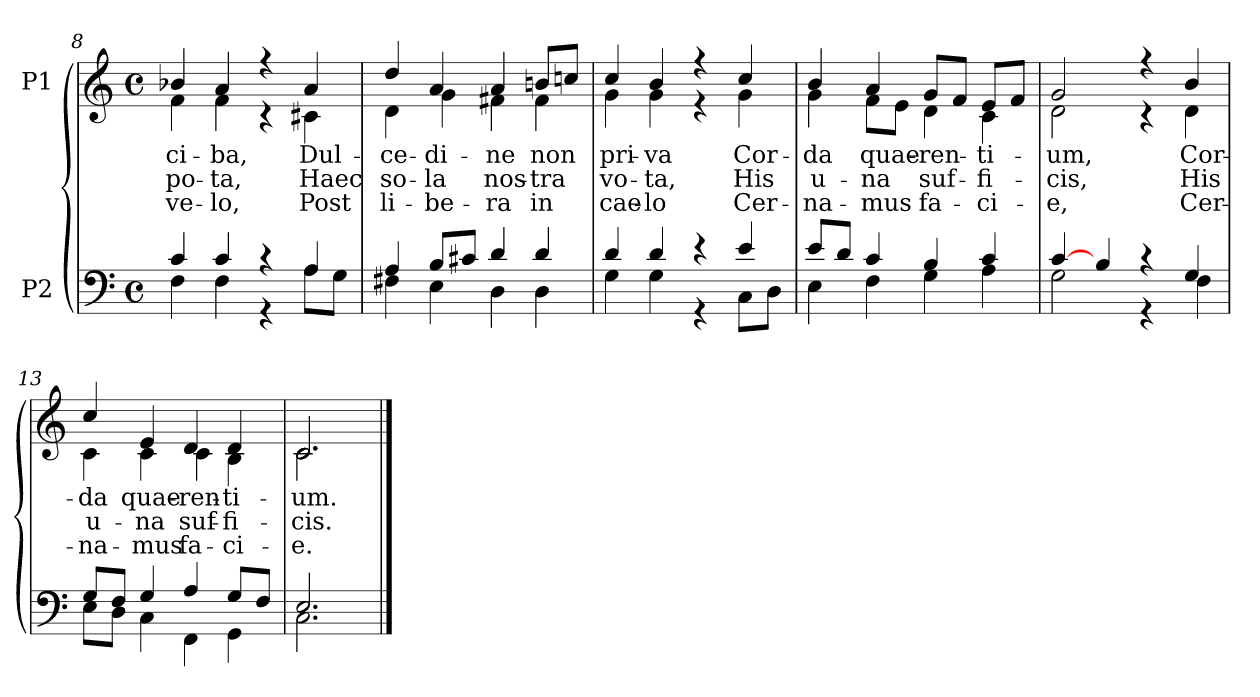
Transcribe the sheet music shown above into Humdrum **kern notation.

**kern	**kern	**text	**text	**text
*part2	*part1	*part1	*part1	*part1
*staff2	*staff1	*staff1	*staff1	*staff1
*I"P2	*I"P1	*	*	*
!!LO:LB:g=z
*clefF4	*clefG2	*	*	*
*k[]	*k[]	*	*	*
*C:	*C:	*	*	*
*M4/4	*M4/4	*	*	*
*met(c)	*met(c)	*	*	*
=8	=8	=8	=8	=8
*^	*	*	*	*
!	!	!	!LO:LY:b:color=#000000	!LO:LY:b:color=#000000	!LO:LY:b:color=#000000
*	*	*^	*	*	*
4ci/	4Fi\	4b-Xi/	4fi\	ci-	po-	ve-
!	!	!	!	!LO:LY:b:color=#000000	!LO:LY:b:color=#000000	!LO:LY:b:color=#000000
4ci/	4Fi\	4ai/	4fi\	-ba,	-ta,	-lo,
4r	4r	4r	4r	.	.	.
!	!	!	!	!LO:LY:b:color=#000000	!LO:LY:b:color=#000000	!LO:LY:b:color=#000000
4Ai/	8Ai\L	4ai/	4c#Xi\	Dul-	Haec	Post
.	8Gi\J	.	.	.	.	.
=9	=9	=9	=9	=9	=9	=9
!	!	!	!	!LO:LY:b:color=#000000	!LO:LY:b:color=#000000	!LO:LY:b:color=#000000
4Ai/	4F#Xi\	4ddi/	4di\	-ce-	so-	li-
!	!	!	!	!LO:LY:b:color=#000000	!LO:LY:b:color=#000000	!LO:LY:b:color=#000000
8Bi/L	4Ei\	4ai/	4gi\	-di-	-la	-be-
8c#Xi/J	.	.	.	.	.	.
!	!	!	!	!LO:LY:b:color=#000000	!LO:LY:b:color=#000000	!LO:LY:b:color=#000000
4di/	4Di\	4ai/	4f#Xi\	-ne	nos-	-ra
!	!	!	!	!LO:LY:b:color=#000000	!LO:LY:b:color=#000000	!LO:LY:b:color=#000000
4di/	4Di\	8bni/L	4f#i\	non	-tra	in
.	.	8ccni/J	.	.	.	.
=10	=10	=10	=10	=10	=10	=10
!	!	!	!	!LO:LY:b:color=#000000	!LO:LY:b:color=#000000	!LO:LY:b:color=#000000
4di/	4Gi\	4cci/	4gi\	pri-	vo-	cae-
!	!	!	!	!LO:LY:b:color=#000000	!LO:LY:b:color=#000000	!LO:LY:b:color=#000000
4di/	4Gi\	4bi/	4gi\	-va	-ta,	-lo
4r	4r	4r	4r	.	.	.
!	!	!	!	!LO:LY:b:color=#000000	!LO:LY:b:color=#000000	!LO:LY:b:color=#000000
4ei/	8Ci\L	4cci/	4gi\	Cor-	His	Cer-
.	8Di\J	.	.	.	.	.
!!LO:LB:g=z	!!
=11	=11	=11	=11	=11	=11	=11
!	!	!	!	!LO:LY:b:color=#000000	!LO:LY:b:color=#000000	!LO:LY:b:color=#000000
8ei/L	4Ei\	4bi/	4gi\	-da	u-	-na-
8di/J	.	.	.	.	.	.
!	!	!	!	!LO:LY:b:color=#000000	!LO:LY:b:color=#000000	!LO:LY:b:color=#000000
4ci/	4Fi\	4ai/	8fi\L	quae-	-na	-mus
.	.	.	8ei\J	.	.	.
!	!	!	!	!LO:LY:b:color=#000000	!LO:LY:b:color=#000000	!LO:LY:b:color=#000000
4Bi/	4Gi\	8gi/L	4di\	-ren-	suf-	fa-
.	.	8fi/J	.	.	.	.
!	!	!	!	!LO:LY:b:color=#000000	!LO:LY:b:color=#000000	!LO:LY:b:color=#000000
4ci/	4Ai\	8ei/L	4ci\	-ti-	-fi-	-ci-
.	.	8fi/J	.	.	.	.
=12	=12	=12	=12	=12	=12	=12
!	!	!	!	!LO:LY:b:color=#000000	!LO:LY:b:color=#000000	!LO:LY:b:color=#000000
[>4ci/	2Gi\	2gi/	2di\	-um,	-cis,	-e,
4Bi/	.	.	.	.	.	.
4r	4r	4r	4r	.	.	.
!	!	!	!	!LO:LY:b:color=#000000	!LO:LY:b:color=#000000	!LO:LY:b:color=#000000
4Gi/	4Fi\	4bi/	4di\	Cor-	His	Cer-
=13	=13	=13	=13	=13	=13	=13
!	!	!	!	!LO:LY:b:color=#000000	!LO:LY:b:color=#000000	!LO:LY:b:color=#000000
8Gi/L	8Ei\L	4cci/	4ci\	-da	u-	-na-
8Fi/J	8Di\J	.	.	.	.	.
!	!	!	!	!LO:LY:b:color=#000000	!LO:LY:b:color=#000000	!LO:LY:b:color=#000000
4Gi/	4Ci\	4ei/	4ci\	quae-	-na	-mus
!	!	!	!	!LO:LY:b:color=#000000	!LO:LY:b:color=#000000	!LO:LY:b:color=#000000
4Ai/	4FFi\	4di/	4ci\	-ren-	suf-	fa-
!	!	!	!	!LO:LY:b:color=#000000	!LO:LY:b:color=#000000	!LO:LY:b:color=#000000
8Gi/L	4GGi\	4di/	4Bi\	-ti-	-fi-	-ci-
8Fi/J	.	.	.	.	.	.
=14	=14	=14	=14	=14	=14	=14
!	!	!	!	!LO:LY:b:color=#000000	!LO:LY:b:color=#000000	!LO:LY:b:color=#000000
2.Ei/	2.Ci\	2.ci/	2.ci\	-um.	-cis.	-e.
*v	*v	*	*	*	*	*
*	*v	*v	*	*	*
==	==	==	==	==
*-	*-	*-	*-	*-
